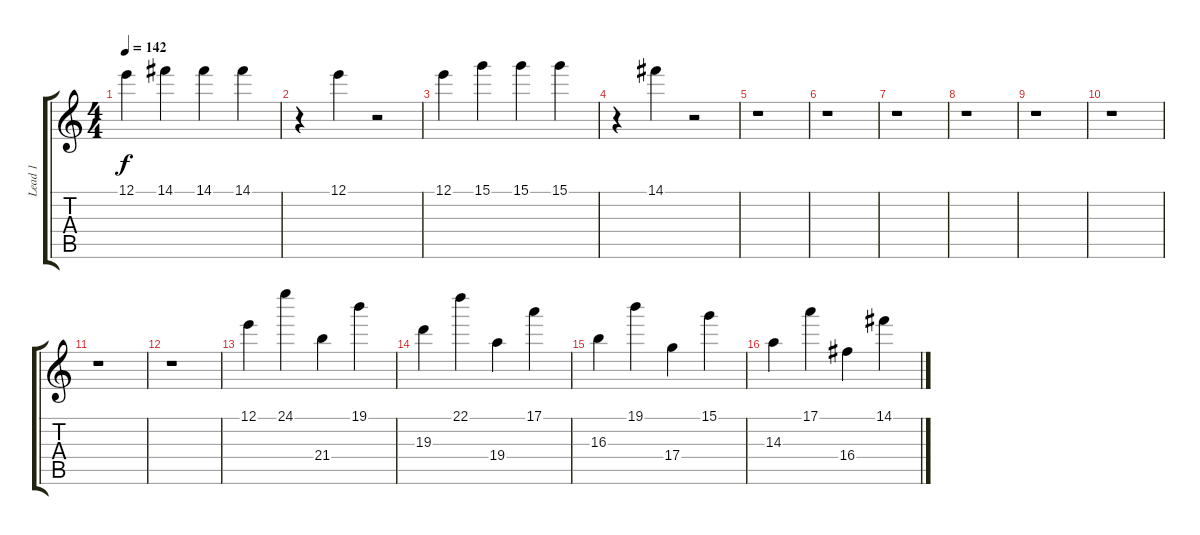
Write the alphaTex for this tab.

\track ("Lead 1" "Lead 1") {instrument distortionguitar}
\staff {score tabs}
\tuning (E4 B3 G3 D3 A2 E2) {hide}
\ts (4 4)
\tempo 142
\clef g2
\ks c
12.1.4{dy f} 14.1.4 14.1.4 14.1.4 |
r.4 12.1.4 r.2 |
12.1.4 15.1.4 15.1.4 15.1.4 |
r.4 14.1.4 r.2 |
r.1 |
r.1 |
r.1 |
r.1 |
r.1 |
r.1 |
r.1 |
r.1 |
12.1.4 24.1.4 21.4.4 19.1.4 |
19.3.4 22.1.4 19.4.4 17.1.4 |
16.3.4 19.1.4 17.4.4 15.1.4 |
14.3.4 17.1.4 16.4.4 14.1.4
